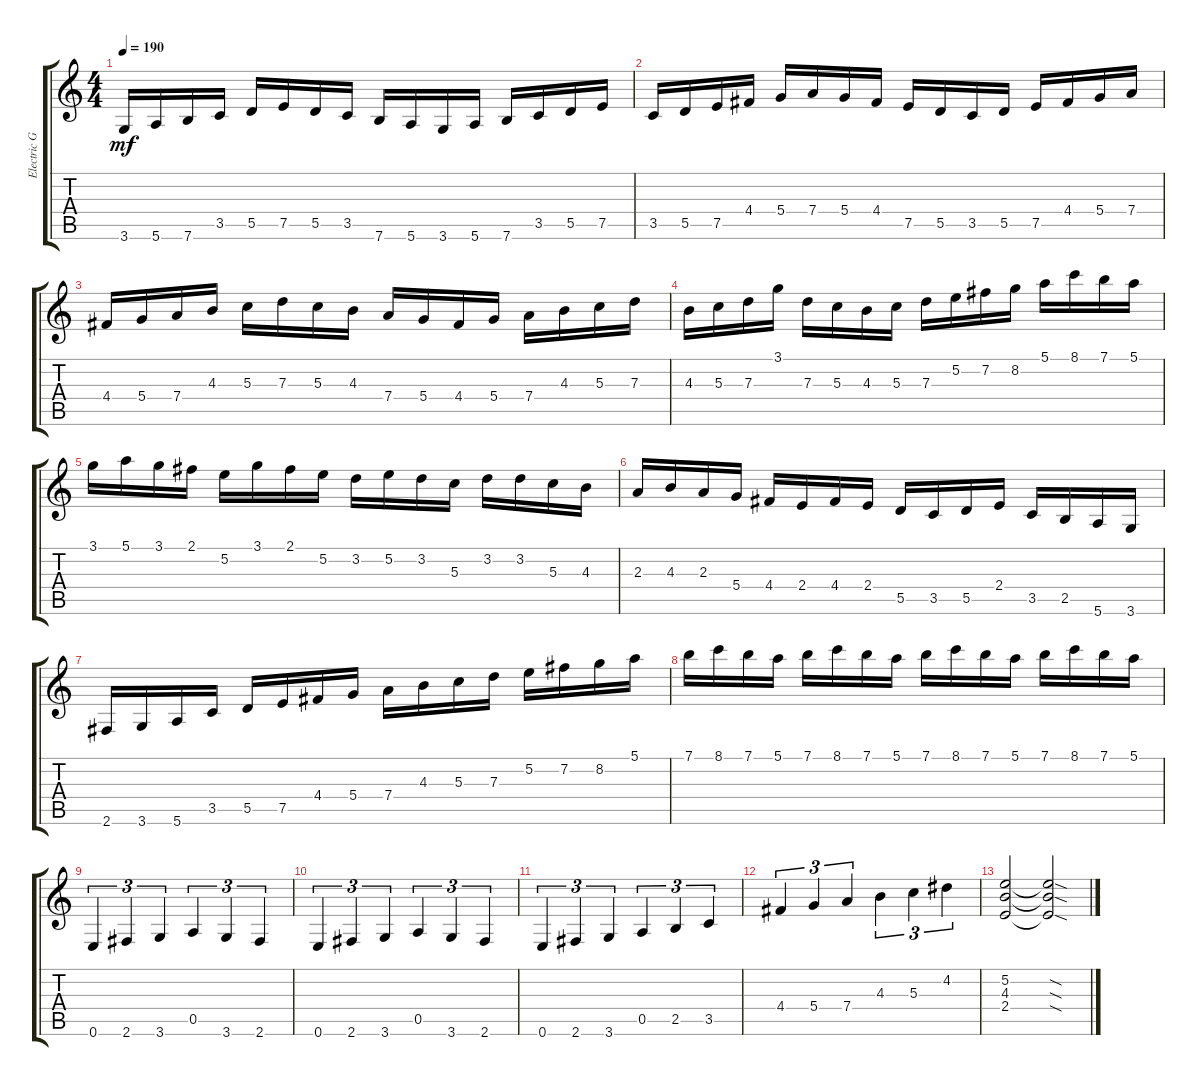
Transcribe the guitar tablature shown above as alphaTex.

\track ("Electric Guitar" "Electric G") {instrument distortionguitar}
\staff {score tabs}
\tuning (E4 B3 G3 D3 A2 E2) {hide}
\ts (4 4)
\tempo 190
\clef g2
\ks c
3.6.16{dy mf} 5.6.16 7.6.16 3.5.16 5.5.16 7.5.16 5.5.16 3.5.16 7.6.16 5.6.16 3.6.16 5.6.16 7.6.16 3.5.16 5.5.16 7.5.16 |
3.5.16 5.5.16 7.5.16 4.4.16 5.4.16 7.4.16 5.4.16 4.4.16 7.5.16 5.5.16 3.5.16 5.5.16 7.5.16 4.4.16 5.4.16 7.4.16 |
4.4.16 5.4.16 7.4.16 4.3.16 5.3.16 7.3.16 5.3.16 4.3.16 7.4.16 5.4.16 4.4.16 5.4.16 7.4.16 4.3.16 5.3.16 7.3.16 |
4.3.16 5.3.16 7.3.16 3.1.16 7.3.16 5.3.16 4.3.16 5.3.16 7.3.16 5.2.16 7.2.16 8.2.16 5.1.16 8.1.16 7.1.16 5.1.16 |
3.1.16 5.1.16 3.1.16 2.1.16 5.2.16 3.1.16 2.1.16 5.2.16 3.2.16 5.2.16 3.2.16 5.3.16 3.2.16 3.2.16 5.3.16 4.3.16 |
2.3.16 4.3.16 2.3.16 5.4.16 4.4.16 2.4.16 4.4.16 2.4.16 5.5.16 3.5.16 5.5.16 2.4.16 3.5.16 2.5.16 5.6.16 3.6.16 |
2.6.16 3.6.16 5.6.16 3.5.16 5.5.16 7.5.16 4.4.16 5.4.16 7.4.16 4.3.16 5.3.16 7.3.16 5.2.16 7.2.16 8.2.16 5.1.16 |
7.1.16 8.1.16 7.1.16 5.1.16 7.1.16 8.1.16 7.1.16 5.1.16 7.1.16 8.1.16 7.1.16 5.1.16 7.1.16 8.1.16 7.1.16 5.1.16 |
0.6.4{tu (3 2)} 2.6.4{tu (3 2)} 3.6.4{tu (3 2)} 0.5.4{tu (3 2)} 3.6.4{tu (3 2)} 2.6.4{tu (3 2)} |
0.6.4{tu (3 2)} 2.6.4{tu (3 2)} 3.6.4{tu (3 2)} 0.5.4{tu (3 2)} 3.6.4{tu (3 2)} 2.6.4{tu (3 2)} |
0.6.4{tu (3 2)} 2.6.4{tu (3 2)} 3.6.4{tu (3 2)} 0.5.4{tu (3 2)} 2.5.4{tu (3 2)} 3.5.4{tu (3 2)} |
4.4.4{tu (3 2)} 5.4.4{tu (3 2)} 7.4.4{tu (3 2)} 4.3.4{tu (3 2)} 5.3.4{tu (3 2)} 4.2.4{tu (3 2)} |
(5.2 4.3 2.4).2 (5.2{sod t} 4.3{sod t} 2.4{sod t}).2
